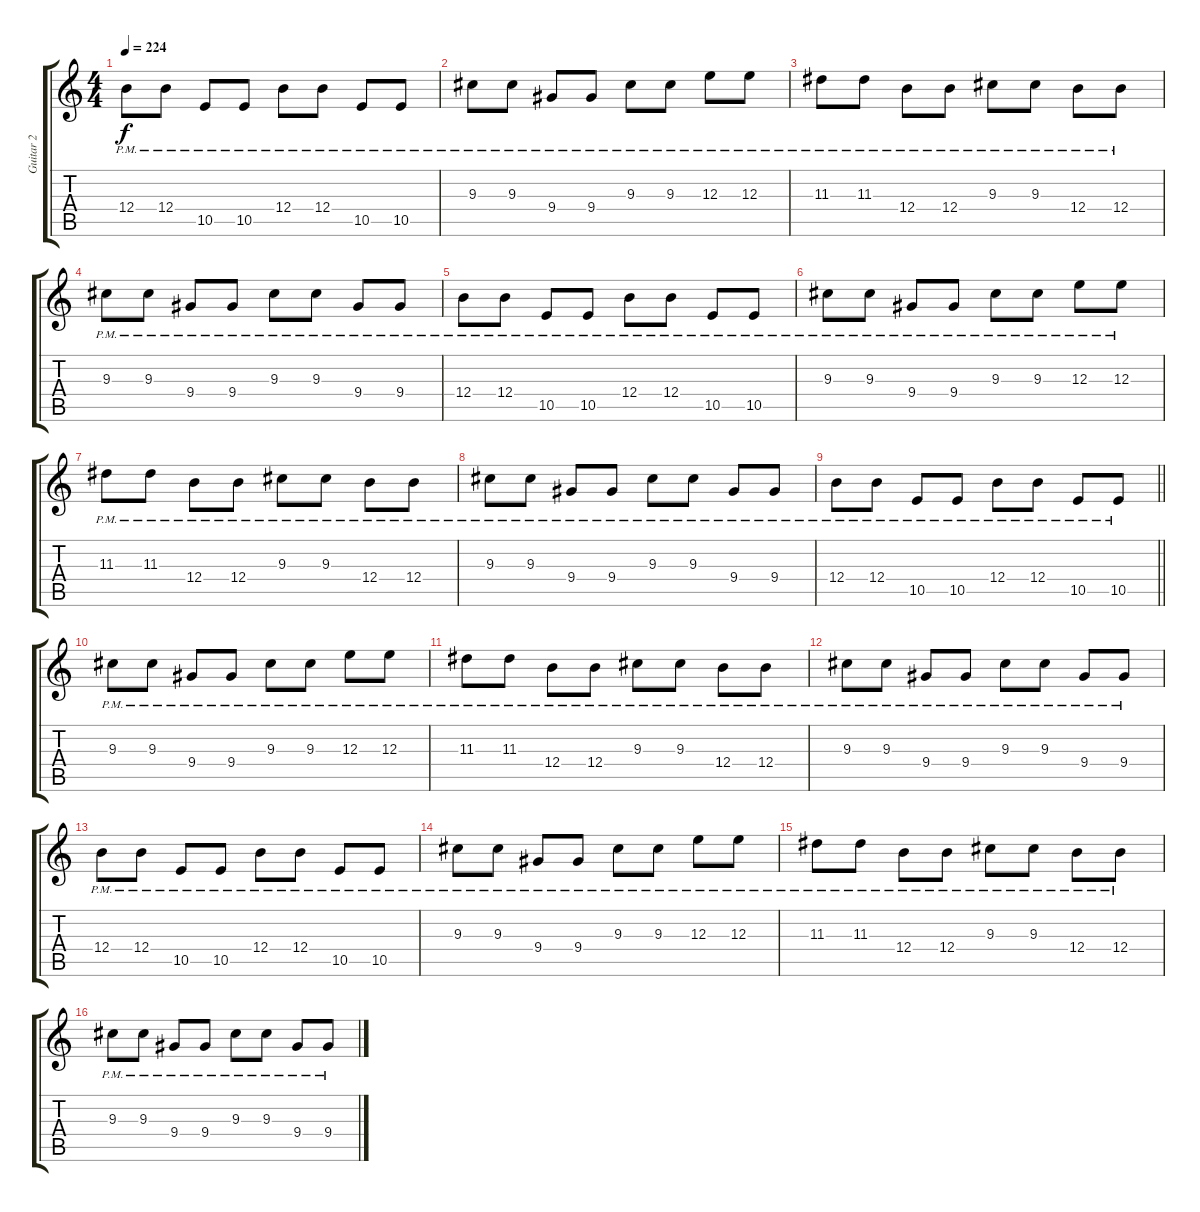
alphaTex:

\track ("Guitar 2" "Guitar 2") {instrument distortionguitar}
\staff {score tabs}
\tuning (Db4 Ab3 E3 B2 Gb2 Db2) {hide}
\ts (4 4)
\tempo 224
\clef g2
\ks c
12.4{pm}.8{dy f} 12.4{pm}.8 10.5{pm}.8 10.5{pm}.8 12.4{pm}.8 12.4{pm}.8 10.5{pm}.8 10.5{pm}.8 |
9.3{pm}.8 9.3{pm}.8 9.4{pm}.8 9.4{pm}.8 9.3{pm}.8 9.3{pm}.8 12.3{pm}.8 12.3{pm}.8 |
11.3{pm}.8 11.3{pm}.8 12.4{pm}.8 12.4{pm}.8 9.3{pm}.8 9.3{pm}.8 12.4{pm}.8 12.4{pm}.8 |
9.3{pm}.8 9.3{pm}.8 9.4{pm}.8 9.4{pm}.8 9.3{pm}.8 9.3{pm}.8 9.4{pm}.8 9.4{pm}.8 |
12.4{pm}.8 12.4{pm}.8 10.5{pm}.8 10.5{pm}.8 12.4{pm}.8 12.4{pm}.8 10.5{pm}.8 10.5{pm}.8 |
9.3{pm}.8 9.3{pm}.8 9.4{pm}.8 9.4{pm}.8 9.3{pm}.8 9.3{pm}.8 12.3{pm}.8 12.3{pm}.8 |
11.3{pm}.8 11.3{pm}.8 12.4{pm}.8 12.4{pm}.8 9.3{pm}.8 9.3{pm}.8 12.4{pm}.8 12.4{pm}.8 |
9.3{pm}.8 9.3{pm}.8 9.4{pm}.8 9.4{pm}.8 9.3{pm}.8 9.3{pm}.8 9.4{pm}.8 9.4{pm}.8 |
\barLineRight lightlight
12.4{pm}.8 12.4{pm}.8 10.5{pm}.8 10.5{pm}.8 12.4{pm}.8 12.4{pm}.8 10.5{pm}.8 10.5{pm}.8 |
9.3{pm}.8 9.3{pm}.8 9.4{pm}.8 9.4{pm}.8 9.3{pm}.8 9.3{pm}.8 12.3{pm}.8 12.3{pm}.8 |
11.3{pm}.8 11.3{pm}.8 12.4{pm}.8 12.4{pm}.8 9.3{pm}.8 9.3{pm}.8 12.4{pm}.8 12.4{pm}.8 |
9.3{pm}.8 9.3{pm}.8 9.4{pm}.8 9.4{pm}.8 9.3{pm}.8 9.3{pm}.8 9.4{pm}.8 9.4{pm}.8 |
12.4{pm}.8 12.4{pm}.8 10.5{pm}.8 10.5{pm}.8 12.4{pm}.8 12.4{pm}.8 10.5{pm}.8 10.5{pm}.8 |
9.3{pm}.8 9.3{pm}.8 9.4{pm}.8 9.4{pm}.8 9.3{pm}.8 9.3{pm}.8 12.3{pm}.8 12.3{pm}.8 |
11.3{pm}.8 11.3{pm}.8 12.4{pm}.8 12.4{pm}.8 9.3{pm}.8 9.3{pm}.8 12.4{pm}.8 12.4{pm}.8 |
9.3{pm}.8 9.3{pm}.8 9.4{pm}.8 9.4{pm}.8 9.3{pm}.8 9.3{pm}.8 9.4{pm}.8 9.4{pm}.8
